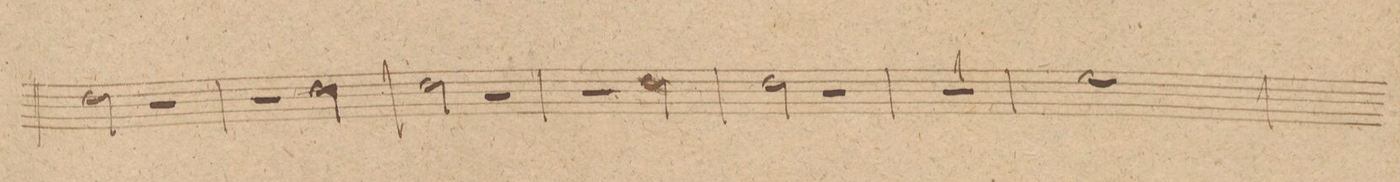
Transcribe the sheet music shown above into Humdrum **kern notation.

**kern	**dynam
*I"Corno. 1mo in D.	*
*clefG2	*
*k[]	*
*met(c|)	*
*M2/2	*
2dd\	.
2r	.
=238	=238
2r	.
2dd\	.
=239	=239
2dd\	.
2r	.
=240	=240
2r	.
2dd\	.
=241	=241
2dd\	.
2r	.
=242	=242
1r	.
=243	=243
1ee	.
=244	=244
*-	*-
